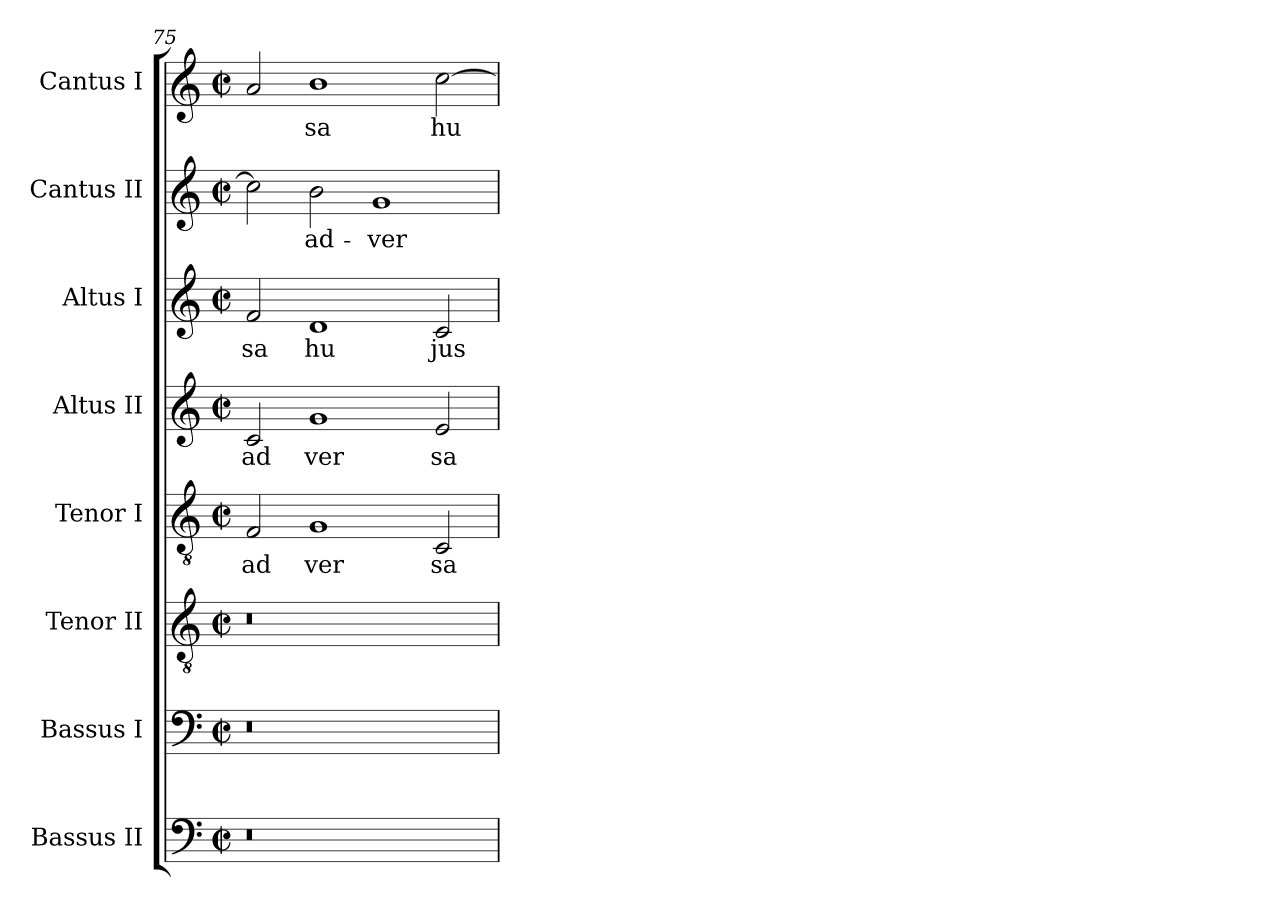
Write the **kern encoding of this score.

**kern	**kern	**kern	**kern	**text	**kern	**text	**kern	**text	**kern	**text	**kern	**text
*part8	*part7	*part6	*part5	*part5	*part4	*part4	*part3	*part3	*part2	*part2	*part1	*part1
*staff8	*staff7	*staff6	*staff5	*staff5	*staff4	*staff4	*staff3	*staff3	*staff2	*staff2	*staff1	*staff1
*I"Bassus II	*I"Bassus I	*I"Tenor II	*I"Tenor I	*	*I"Altus II	*	*I"Altus I	*	*I"Cantus II	*	*I"Cantus I	*
*I'B II	*I'B I	*I'T II	*I'T I	*	*I'A II	*	*I'A I	*	*I'C II	*	*I'C I	*
*clefF4	*clefF4	*clefGv2	*clefGv2	*	*clefG2	*	*clefG2	*	*clefG2	*	*clefG2	*
*	*k[]	*	*	*	*k[]	*	*k[]	*	*	*	*	*
*	*C:	*	*	*	*C:	*	*C:	*	*	*	*	*
*M2/2	*M2/2	*M2/2	*M2/2	*	*M2/2	*	*M2/2	*	*M2/2	*	*M2/2	*
*met(c|)	*met(c|)	*met(c|)	*met(c|)	*	*met(c|)	*	*met(c|)	*	*met(c|)	*	*met(c|)	*
=75	=75	=75	=75	=75	=75	=75	=75	=75	=75	=75	=75	=75
!	!	!	!	!LO:LY:b:cj	!	!LO:LY:b:cj	!	!LO:LY:b:cj	!	!	!	!
0r	0r	0r	2F/	ad	2c/	ad	2f/	sa	2cc\]	.	2a/	.
!	!	!	!	!LO:LY:b:cj	!	!LO:LY:b:cj	!	!LO:LY:b:cj	!	!LO:LY:b:cj	!	!LO:LY:b:cj
.	.	.	1G	ver	1g	ver	1d	hu	2b\	ad-	1b	-sa
!	!	!	!	!	!	!	!	!	!	!LO:LY:b:cj	!	!
.	.	.	.	.	.	.	.	.	1g	-ver-	.	.
!	!	!	!	!LO:LY:b:cj	!	!LO:LY:b:cj	!	!LO:LY:b:cj	!	!	!	!LO:LY:b
.	.	.	2C/	sa	2e/	sa	2c/	jus	.	.	[<2cc\	hu-
=	=	=	=	=	=	=	=	=	=	=	=	=
*-	*-	*-	*-	*-	*-	*-	*-	*-	*-	*-	*-	*-
